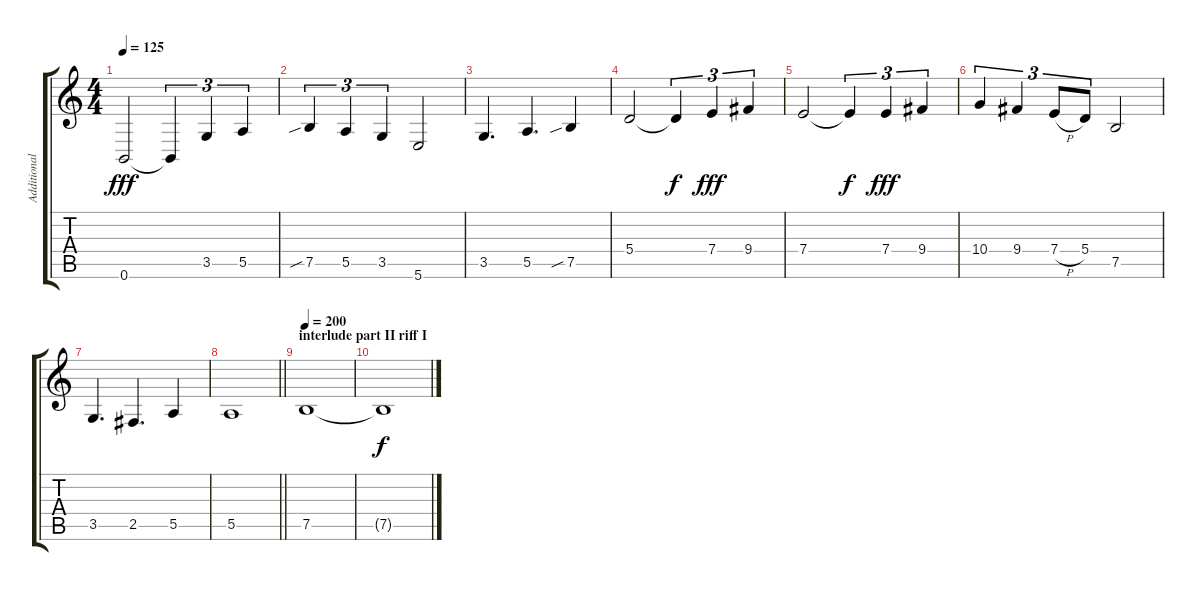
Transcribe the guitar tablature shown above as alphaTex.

\track ("Additional Stuff" "Additional") {instrument distortionguitar}
\staff {score tabs}
\tuning (B3 Gb3 D3 A2 E2 B1) {hide}
\ts (4 4)
\tempo 125
\clef g2
\ks c
0.6.2{dy fff} 0.6{t}.4{tu (3 2)} 3.5.4{tu (3 2)} 5.5.4{tu (3 2)} |
7.5{sib}.4{tu (3 2)} 5.5.4{tu (3 2)} 3.5.4{tu (3 2)} 5.6.2 |
3.5.4{d} 5.5.4{d} 7.5{sib}.4 |
5.4.2 5.4{t}.4{tu (3 2) dy f} 7.4.4{tu (3 2) dy fff} 9.4.4{tu (3 2)} |
7.4.2 7.4{t}.4{tu (3 2) dy f} 7.4.4{tu (3 2) dy fff} 9.4.4{tu (3 2)} |
10.4.4{tu (3 2)} 9.4.4{tu (3 2)} 7.4{h}.8{tu (3 2)} 5.4.8{tu (3 2)} 7.5.2 |
3.5.4{d} 2.5.4{d} 5.5.4 |
\barLineRight lightlight
5.5.1 |
\section ("" "interlude part II riff I")
\tempo 200
7.5.1{volume 0} |
7.5{t}.1{dy f}
